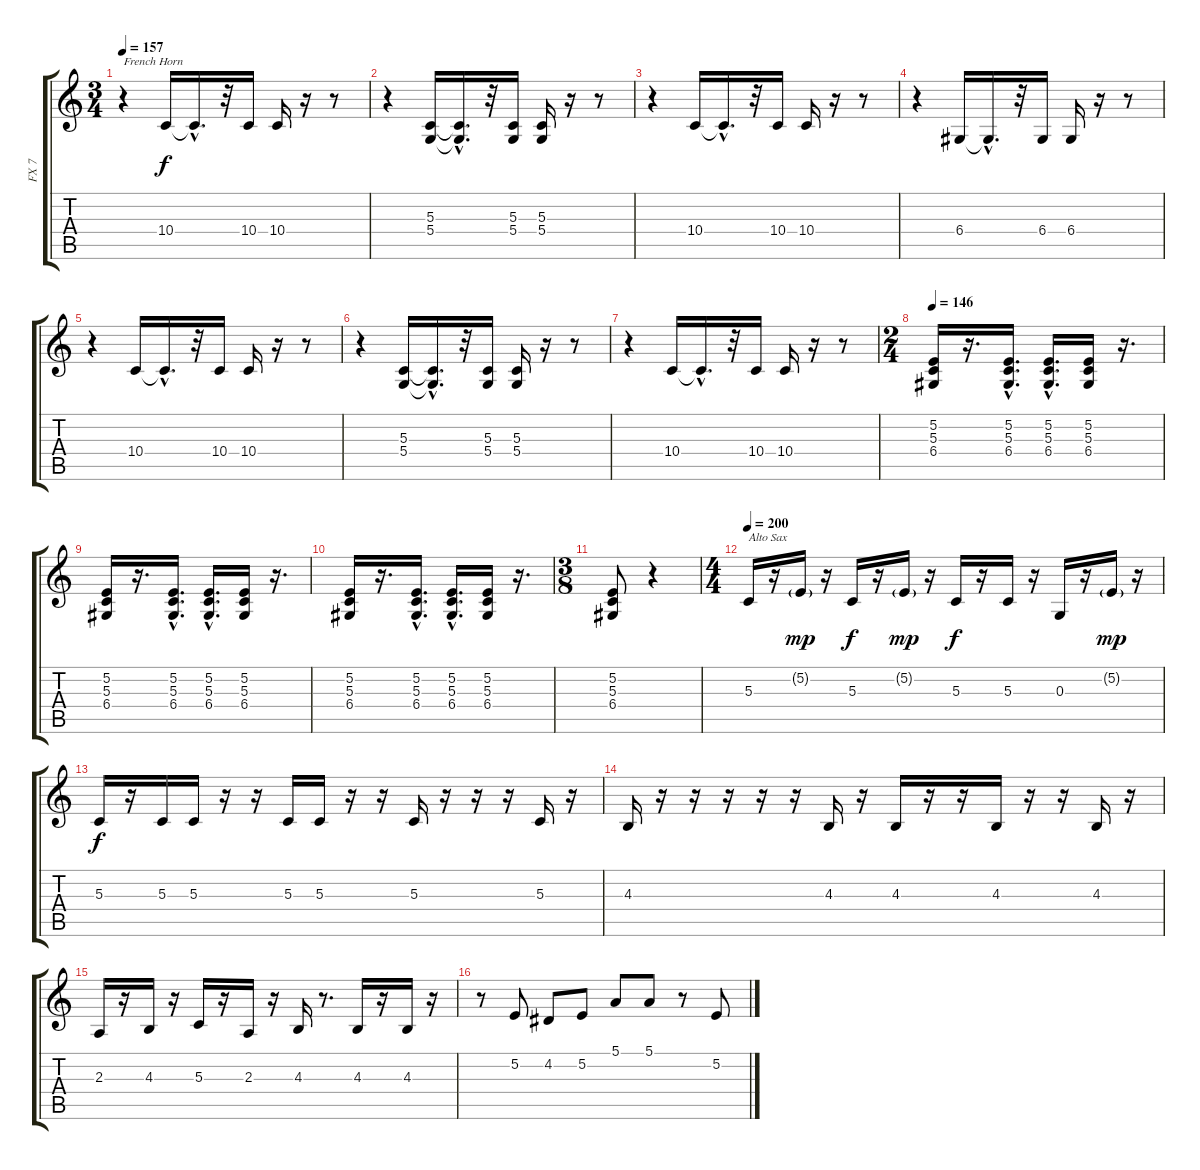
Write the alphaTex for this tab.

\track ("FX 7" "FX 7") {instrument fx7echoes}
\staff {score tabs}
\tuning (E4 B3 G3 D3 A2 E2) {hide}
\ts (3 4)
\tempo 157
\clef g2
\ks c
r.4{txt "French Horn" dy mf volume 11 balance 12 instrument frenchhorn} 10.4.16{dy f} 10.4{hac t}.16{d} r.32 10.4.16 10.4.16 r.16 r.8 |
r.4 (5.3 5.4).16 (5.3{hac t} 5.4{hac t}).16{d} r.32 (5.3 5.4).16 (5.3 5.4).16 r.16 r.8 |
r.4 10.4.16 10.4{hac t}.16{d} r.32 10.4.16 10.4.16 r.16 r.8 |
r.4 6.4.16 6.4{hac t}.16{d} r.32 6.4.16 6.4.16 r.16 r.8 |
r.4 10.4.16 10.4{hac t}.16{d} r.32 10.4.16 10.4.16 r.16 r.8 |
r.4 (5.3 5.4).16 (5.3{hac t} 5.4{hac t}).16{d} r.32 (5.3 5.4).16 (5.3 5.4).16 r.16 r.8 |
r.4 10.4.16 10.4{hac t}.16{d} r.32 10.4.16 10.4.16 r.16 r.8 |
\ts (2 4)
\tempo 146
(5.2 5.3 6.4).16{volume 9} r.16{d} (5.2{hac} 5.3{hac} 6.4{hac}).16{d} (5.2{hac} 5.3{hac} 6.4{hac}).16{d} (5.2 5.3 6.4).16 r.16{d} |
(5.2 5.3 6.4).16 r.16{d} (5.2{hac} 5.3{hac} 6.4{hac}).16{d} (5.2{hac} 5.3{hac} 6.4{hac}).16{d} (5.2 5.3 6.4).16 r.16{d} |
(5.2 5.3 6.4).16 r.16{d} (5.2{hac} 5.3{hac} 6.4{hac}).16{d} (5.2{hac} 5.3{hac} 6.4{hac}).16{d} (5.2 5.3 6.4).16 r.16{d} |
\ts (3 8)
(5.2 5.3 6.4).8 r.4 |
\ts (4 4)
\tempo 200
5.3.16{txt "Alto Sax" volume 12 balance 4 instrument altosax} r.16 5.2{g}.16{dy mp} r.16 5.3.16{dy f} r.16 5.2{g}.16{dy mp} r.16 5.3.16{dy f} r.16 5.3.16 r.16 0.3.16 r.16 5.2{g}.16{dy mp} r.16 |
5.3.16{dy f} r.16 5.3.16 5.3.16 r.16 r.16 5.3.16 5.3.16 r.16 r.16 5.3.16 r.16 r.16 r.16 5.3.16 r.16 |
4.3.16 r.16 r.16 r.16 r.16 r.16 4.3.16 r.16 4.3.16 r.16 r.16 4.3.16 r.16 r.16 4.3.16 r.16 |
2.3.16 r.16 4.3.16 r.16 5.3.16 r.16 2.3.16 r.16 4.3.16 r.8{d} 4.3.16 r.16 4.3.16 r.16 |
r.8 5.2.8 4.2.8 5.2.8 5.1.8 5.1.8 r.8 5.2.8
